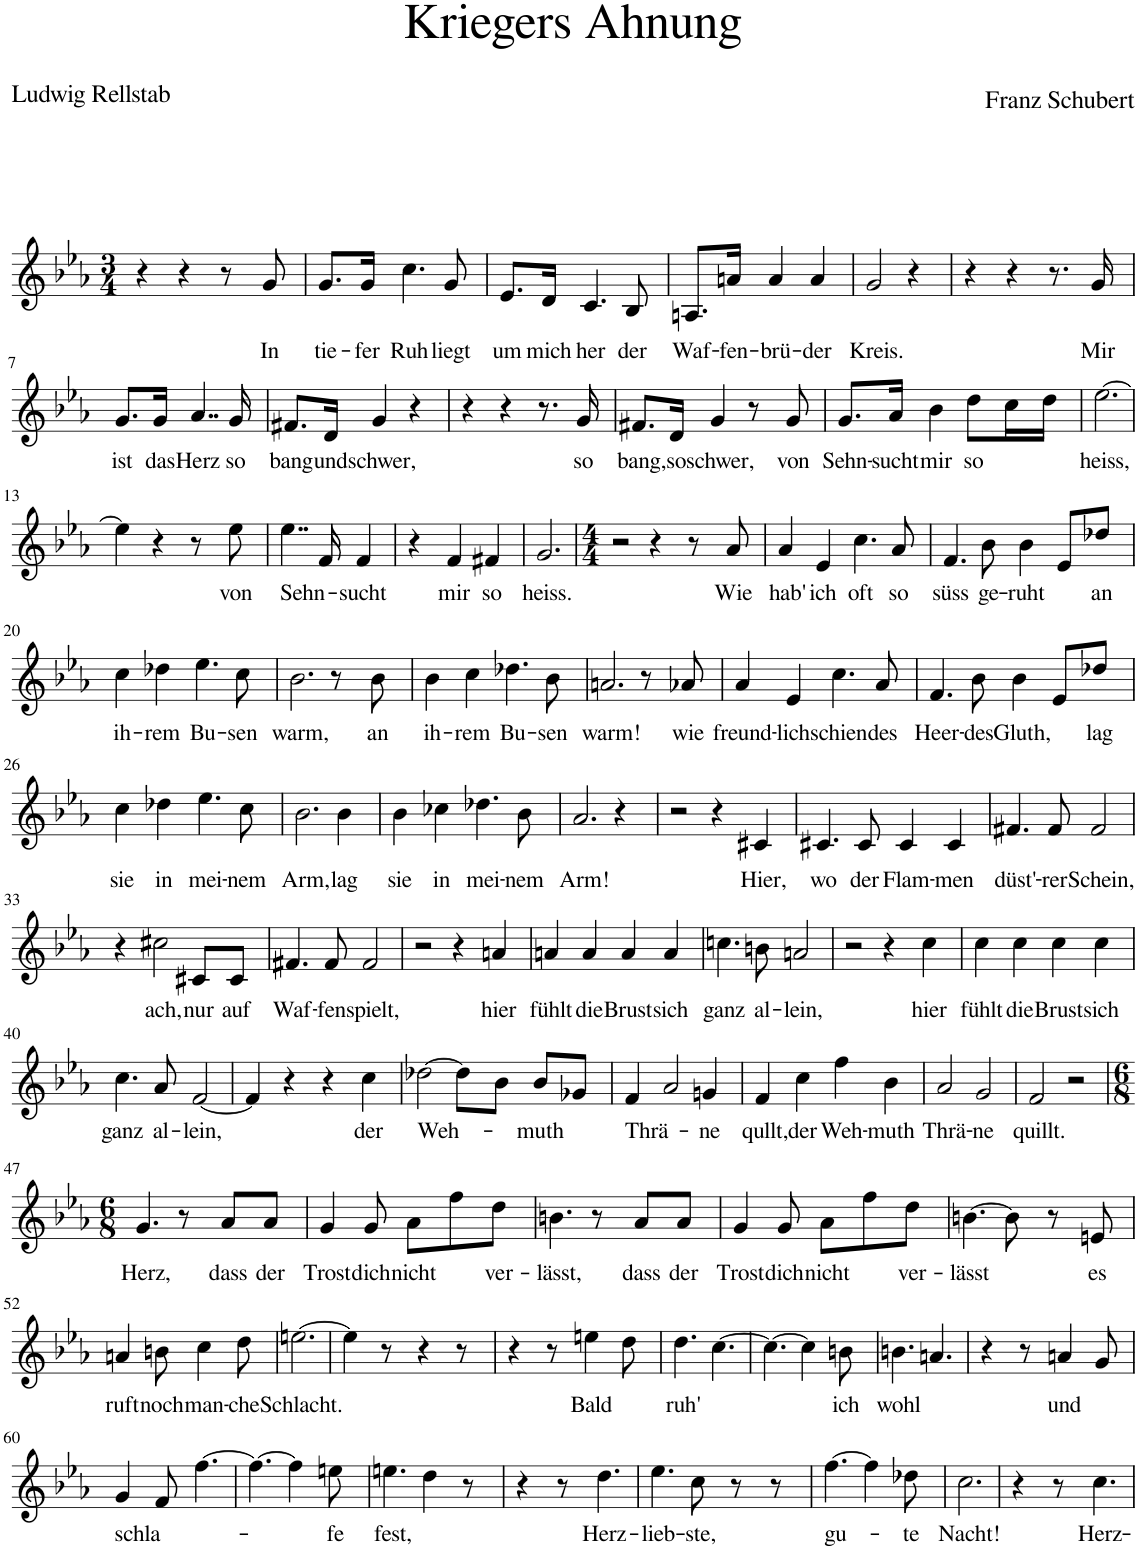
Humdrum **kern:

**kern	**text
*part1	*part1
*staff1	*staff1
*I"Piano	*
*I'Pno	*
*clefG2	*
*k[b-e-a-]	*
*c:	*
*M3/4	*
=1	=1
4r	.
4r	.
8r	.
!	!LO:LY:b
8g/	In
=2	=2
!	!LO:LY:b
8.g/L	tie-
!	!LO:LY:b
16g/Jk	-fer
!	!LO:LY:b
4.cc\	Ruh
!	!LO:LY:b
8g/	liegt
=3	=3
!	!LO:LY:b
8.e-/L	um
!	!LO:LY:b
16d/Jk	mich
!	!LO:LY:b
4.c/	her
!	!LO:LY:b
8B-/	der
=4	=4
!	!LO:LY:b
8.An/L	Waf-
!	!LO:LY:b
16an/Jk	-fen-
!	!LO:LY:b
4a/	-brü-
!	!LO:LY:b
4a/	-der
=5	=5
!	!LO:LY:b
2g/	Kreis.
4r	.
=6	=6
4r	.
4r	.
8.r	.
!	!LO:LY:b
16g/	Mir
!!LO:LB:g=z
=7	=7
!	!LO:LY:b
8.g/L	ist
!	!LO:LY:b
16g/Jk	das
!	!LO:LY:b
4..a-/	Herz
!	!LO:LY:b
16g/	so
=8	=8
!	!LO:LY:b
8.f#X/L	bang
!	!LO:LY:b
16d/Jk	und
!	!LO:LY:b
4g/	schwer,
4r	.
=9	=9
4r	.
4r	.
8.r	.
!	!LO:LY:b
16g/	so
=10	=10
!	!LO:LY:b
8.f#X/L	bang,
!	!LO:LY:b
16d/Jk	so
!	!LO:LY:b
4g/	schwer,
8r	.
!	!LO:LY:b
8g/	von
=11	=11
!	!LO:LY:b
8.g/L	Sehn-
!	!LO:LY:b
16a-/Jk	-sucht
!	!LO:LY:b
4b-\	mir
!	!LO:LY:b
8dd\L	so
16cc\L	.
16dd\JJ	.
=12	=12
!	!LO:LY:b
[2.ee-\	heiss,
!!LO:LB:g=z
=13	=13
4ee-\]	.
4r	.
8r	.
!	!LO:LY:b
8ee-\	von
=14	=14
!	!LO:LY:b
4..ee-\	Sehn-
16f/	.
!	!LO:LY:b
4f/	-sucht
=15	=15
4r	.
!	!LO:LY:b
4f/	mir
!	!LO:LY:b
4f#X/	so
=16	=16
!	!LO:LY:b
2.g/	heiss.
=17	=17
*M4/4	*
2r	.
4r	.
8r	.
!	!LO:LY:b
8a-/	Wie
=18	=18
!	!LO:LY:b
4a-/	hab'
!	!LO:LY:b
4e-/	ich
!	!LO:LY:b
4.cc\	oft
!	!LO:LY:b
8a-/	so
=19	=19
!	!LO:LY:b
4.f/	süss
!	!LO:LY:b
8b-\	ge-
!	!LO:LY:b
4b-\	-ruht
8e-/L	.
!	!LO:LY:b
8dd-X/J	an
!!LO:LB:g=z
=20	=20
!	!LO:LY:b
4cc\	ih-
!	!LO:LY:b
4dd-X\	-rem
!	!LO:LY:b
4.ee-\	Bu-
!	!LO:LY:b
8cc\	-sen
=21	=21
!	!LO:LY:b
2.b-\	warm,
8r	.
!	!LO:LY:b
8b-\	an
=22	=22
!	!LO:LY:b
4b-\	ih-
!	!LO:LY:b
4cc\	-rem
!	!LO:LY:b
4.dd-X\	Bu-
!	!LO:LY:b
8b-\	-sen
=23	=23
!	!LO:LY:b
2.an/	warm!
8r	.
!	!LO:LY:b
8a-X/	wie
=24	=24
!	!LO:LY:b
4a-/	freund-
!	!LO:LY:b
4e-/	-lich
!	!LO:LY:b
4.cc\	schien
!	!LO:LY:b
8a-/	des
=25	=25
!	!LO:LY:b
4.f/	Heer-
!	!LO:LY:b
8b-\	-des
!	!LO:LY:b
4b-\	Gluth,
8e-/L	.
!	!LO:LY:b
8dd-X/J	lag
!!LO:LB:g=z
=26	=26
!	!LO:LY:b
4cc\	sie
!	!LO:LY:b
4dd-X\	in
!	!LO:LY:b
4.ee-\	mei-
!	!LO:LY:b
8cc\	-nem
=27	=27
!	!LO:LY:b
2.b-\	Arm,
!	!LO:LY:b
4b-\	lag
=28	=28
!	!LO:LY:b
4b-\	sie
!	!LO:LY:b
4cc-X\	in
!	!LO:LY:b
4.dd-X\	mei-
!	!LO:LY:b
8b-\	-nem
=29	=29
!	!LO:LY:b
2.a-/	Arm!
4r	.
=30	=30
2r	.
4r	.
!	!LO:LY:b
4c#X/	Hier,
=31	=31
!	!LO:LY:b
4.c#X/	wo
!	!LO:LY:b
8c#/	der
!	!LO:LY:b
4c#/	Flam-
!	!LO:LY:b
4c#/	-men
=32	=32
!	!LO:LY:b
4.f#X/	düst'-
!	!LO:LY:b
8f#/	-rer
!	!LO:LY:b
2f#/	Schein,
!!LO:LB:g=z
=33	=33
4r	.
!	!LO:LY:b
2cc#X\	ach,
!	!LO:LY:b
8c#X/L	nur
!	!LO:LY:b
8c#/J	auf
=34	=34
!	!LO:LY:b
4.f#X/	Waf-
!	!LO:LY:b
8f#/	-fen
!	!LO:LY:b
2f#/	spielt,
=35	=35
2r	.
4r	.
!	!LO:LY:b
4an/	hier
=36	=36
!	!LO:LY:b
4an/	fühlt
!	!LO:LY:b
4a/	die
!	!LO:LY:b
4a/	Brust
!	!LO:LY:b
4a/	sich
=37	=37
!	!LO:LY:b
4.ccn\	ganz
!	!LO:LY:b
8bn\	al-
!	!LO:LY:b
2an/	-lein,
=38	=38
2r	.
4r	.
!	!LO:LY:b
4cc\	hier
=39	=39
!	!LO:LY:b
4cc\	fühlt
!	!LO:LY:b
4cc\	die
!	!LO:LY:b
4cc\	Brust
!	!LO:LY:b
4cc\	sich
!!LO:LB:g=z
=40	=40
!	!LO:LY:b
4.cc\	ganz
!	!LO:LY:b
8a-/	al-
!	!LO:LY:b
[2f/	-lein,
=41	=41
4f/]	.
4r	.
4r	.
!	!LO:LY:b
4cc\	der
=42	=42
!	!LO:LY:b
[2dd-X\	Weh-
8dd-\L]	.
8b-\J	.
!	!LO:LY:b
8b-/L	-muth
8g-X/J	.
=43	=43
!	!LO:LY:b
4f/	Thrä-
2a-/	.
!	!LO:LY:b
4gn/	-ne
=44	=44
!	!LO:LY:b
4f/	qullt,
!	!LO:LY:b
4cc\	der
!	!LO:LY:b
4ff\	Weh-
!	!LO:LY:b
4b-\	-muth
=45	=45
!	!LO:LY:b
2a-/	Thrä-
!	!LO:LY:b
2g/	-ne
=46	=46
!	!LO:LY:b
2f/	quillt.
2r	.
!!LO:LB:g=z
=47	=47
*M6/8	*
!	!LO:LY:b
4.g/	Herz,
8r	.
!	!LO:LY:b
8a-/L	dass
!	!LO:LY:b
8a-/J	der
=48	=48
!	!LO:LY:b
4g/	Trost
!	!LO:LY:b
8g/	dich
!	!LO:LY:b
8a-\L	nicht
8ff\	.
!	!LO:LY:b
8dd\J	ver-
=49	=49
!	!LO:LY:b
4.bn\	-lässt,
8r	.
!	!LO:LY:b
8a-/L	dass
!	!LO:LY:b
8a-/J	der
=50	=50
!	!LO:LY:b
4g/	Trost
!	!LO:LY:b
8g/	dich
!	!LO:LY:b
8a-\L	nicht
8ff\	.
!	!LO:LY:b
8dd\J	ver-
=51	=51
!	!LO:LY:b
[4.bn\	-lässt
8b\]	.
8r	.
!	!LO:LY:b
8en/	es
!!LO:LB:g=z
=52	=52
!	!LO:LY:b
4an/	ruft
!	!LO:LY:b
8bn\	noch
!	!LO:LY:b
4cc\	man-
!	!LO:LY:b
8dd\	-che
=53	=53
!	!LO:LY:b
[2.een\	Schlacht.
=54	=54
4ee\]	.
8r	.
4r	.
8r	.
=55	=55
4r	.
8r	.
!	!LO:LY:b
4een\	Bald
8dd\	.
=56	=56
!	!LO:LY:b
4.dd\	ruh'
[4.cc\	.
=57	=57
4.cc\_	.
4cc\]	.
!	!LO:LY:b
8bn\	ich
=58	=58
!	!LO:LY:b
4.bn\	wohl
4.an/	.
=59	=59
4r	.
8r	.
!	!LO:LY:b
4an/	und
8g/	.
!!LO:LB:g=z
=60	=60
!	!LO:LY:b
4g/	schla-
8f/	.
[4.ff\	.
=61	=61
4.ff\_	.
4ff\]	.
!	!LO:LY:b
8een\	-fe
=62	=62
!	!LO:LY:b
4.een\	fest,
4dd\	.
8r	.
=63	=63
4r	.
8r	.
!	!LO:LY:b
4.dd\	Herz-
=64	=64
!	!LO:LY:b
4.ee-\	-lieb-
!	!LO:LY:b
8cc\	-ste,
8r	.
8r	.
=65	=65
!	!LO:LY:b
[4.ff\	gu-
4ff\]	.
!	!LO:LY:b
8dd-X\	-te
=66	=66
!	!LO:LY:b
2.cc\	Nacht!
=67	=67
4r	.
8r	.
!	!LO:LY:b
4.cc\	Herz-
=	=
*-	*-
